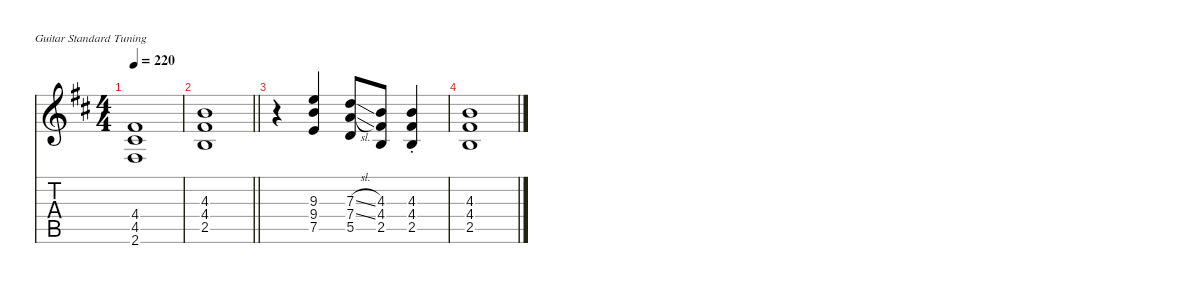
\defaultSystemsLayout 4
\hideDynamics
\bracketExtendMode nobrackets
\singleTrackTrackNamePolicy hidden
\multiTrackTrackNamePolicy hidden
\otherSystemsTrackNameOrientation horizontal
\track ("Keith Richards" "od.guit.") {defaultSystemsLayout 8 instrument overdrivenguitar}
\staff {score tabs}
\tuning (E4 B3 G3 D3 A2 E2)
\ts (4 4)
\tempo 220
\clef g2
\ks bminor
(4.4{acc #} 4.5{acc #} 2.6{acc #}).1{dy f beam Up} |
\barLineRight lightlight
(4.3{acc forcenatural} 4.4{acc #} 2.5{acc forcenatural}).1{beam Up} |
r.4{beam Down} (9.3{acc forcenatural} 9.4{acc forcenatural} 7.5{acc forcenatural}).4{beam Up} (7.3{sl acc forcenatural} 7.4{sl acc forcenatural} 5.5{acc forcenatural}).8{beam Up} (4.3{acc forcenatural} 4.4{acc #} 2.5{acc forcenatural}).8{beam Up} (4.3{st acc forcenatural} 4.4{st acc #} 2.5{st acc forcenatural}).4{beam Up} |
(4.3{acc forcenatural} 4.4{acc #} 2.5{acc forcenatural}).1{beam Up}
